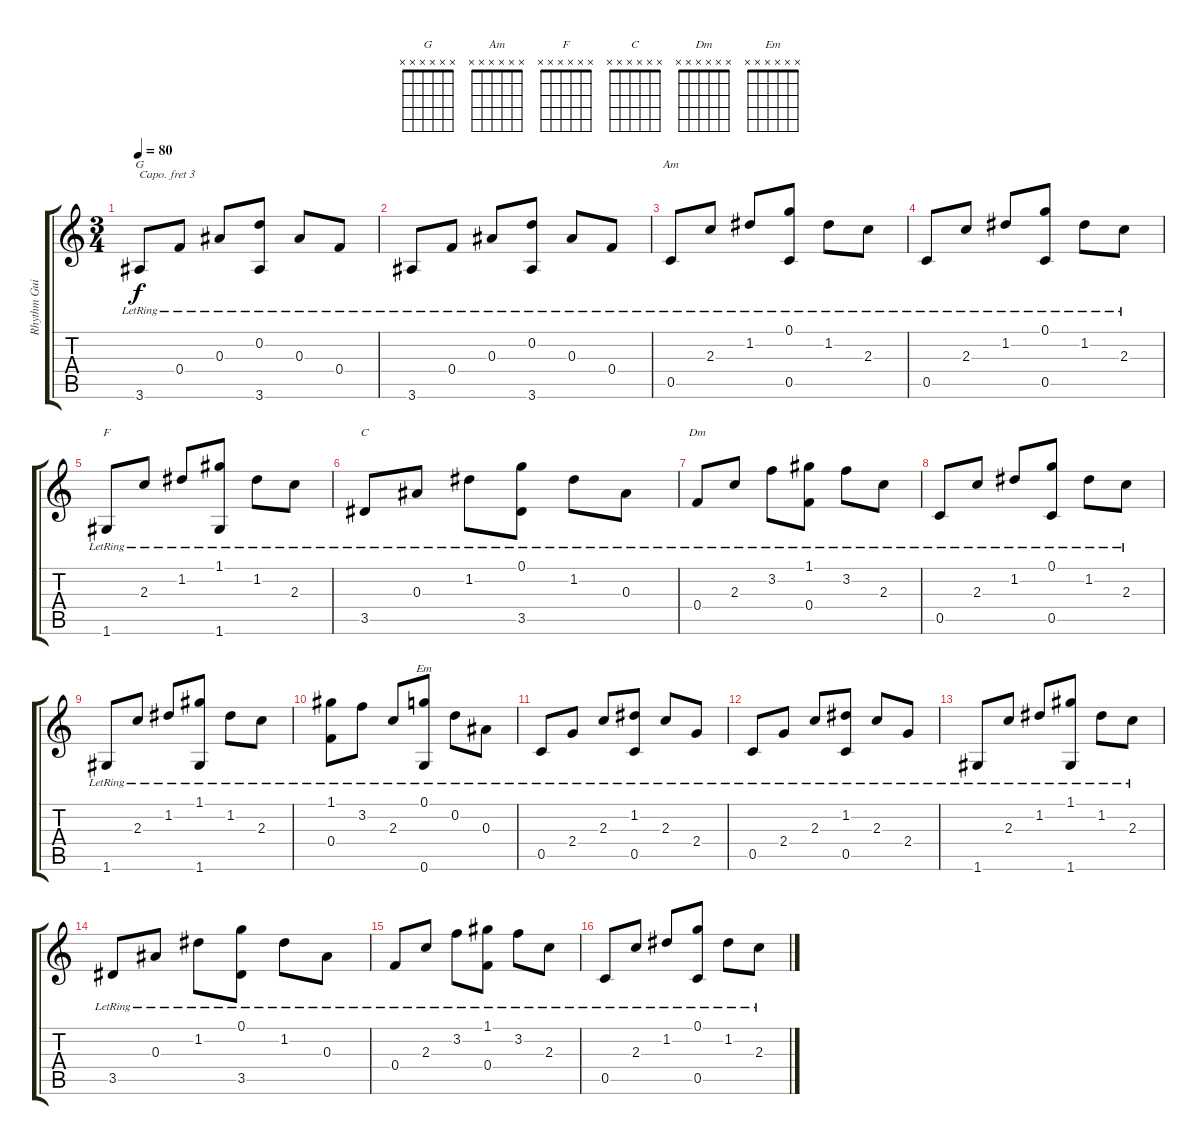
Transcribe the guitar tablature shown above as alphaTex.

\track ("Rhythm Guitar" "Rhythm Gui") {instrument acousticguitarsteel}
\staff {score tabs}
\capo 3
\tuning (E4 B3 G3 D3 A2 E2) {hide}
\chord ("G" x x x x x x)
\chord ("Am" x x x x x x)
\chord ("F" x x x x x x)
\chord ("C" x x x x x x)
\chord ("Dm" x x x x x x)
\chord ("Em" x x x x x x)
\ts (3 4)
\tempo 80
\clef g2
\ks aminor
3.6{lr}.8{ch "G" dy f} 0.4{lr}.8 0.3{lr}.8 (0.2{lr} 3.6{lr}).8 0.3{lr}.8 0.4{lr}.8 |
3.6{lr}.8 0.4{lr}.8 0.3{lr}.8 (0.2{lr} 3.6{lr}).8 0.3{lr}.8 0.4{lr}.8 |
0.5{lr}.8{ch "Am"} 2.3{lr}.8 1.2{lr}.8 (0.1{lr} 0.5{lr}).8 1.2{lr}.8 2.3{lr}.8 |
0.5{lr}.8 2.3{lr}.8 1.2{lr}.8 (0.1{lr} 0.5{lr}).8 1.2{lr}.8 2.3{lr}.8 |
1.6{lr}.8{ch "F"} 2.3{lr}.8 1.2{lr}.8 (1.1{lr} 1.6{lr}).8 1.2{lr}.8 2.3{lr}.8 |
3.5{lr}.8{ch "C"} 0.3{lr}.8 1.2{lr}.8 (0.1{lr} 3.5{lr}).8 1.2{lr}.8 0.3{lr}.8 |
0.4{lr}.8{ch "Dm"} 2.3{lr}.8 3.2{lr}.8 (1.1{lr} 0.4{lr}).8 3.2{lr}.8 2.3{lr}.8 |
0.5{lr}.8 2.3{lr}.8 1.2{lr}.8 (0.1{lr} 0.5{lr}).8 1.2{lr}.8 2.3{lr}.8 |
1.6{lr}.8 2.3{lr}.8 1.2{lr}.8 (1.1{lr} 1.6{lr}).8 1.2{lr}.8 2.3{lr}.8 |
(1.1{lr} 0.4{lr}).8 3.2{lr}.8 2.3{lr}.8 (0.1{lr} 0.6{lr}).8{ch "Em"} 0.2{lr}.8 0.3{lr}.8 |
0.5{lr}.8 2.4{lr}.8 2.3{lr}.8 (1.2{lr} 0.5{lr}).8 2.3{lr}.8 2.4{lr}.8 |
0.5{lr}.8 2.4{lr}.8 2.3{lr}.8 (1.2{lr} 0.5{lr}).8 2.3{lr}.8 2.4{lr}.8 |
1.6{lr}.8 2.3{lr}.8 1.2{lr}.8 (1.1{lr} 1.6{lr}).8 1.2{lr}.8 2.3{lr}.8 |
3.5{lr}.8 0.3{lr}.8 1.2{lr}.8 (0.1{lr} 3.5{lr}).8 1.2{lr}.8 0.3{lr}.8 |
0.4{lr}.8 2.3{lr}.8 3.2{lr}.8 (1.1{lr} 0.4{lr}).8 3.2{lr}.8 2.3{lr}.8 |
0.5{lr}.8 2.3{lr}.8 1.2{lr}.8 (0.1{lr} 0.5{lr}).8 1.2{lr}.8 2.3{lr}.8
